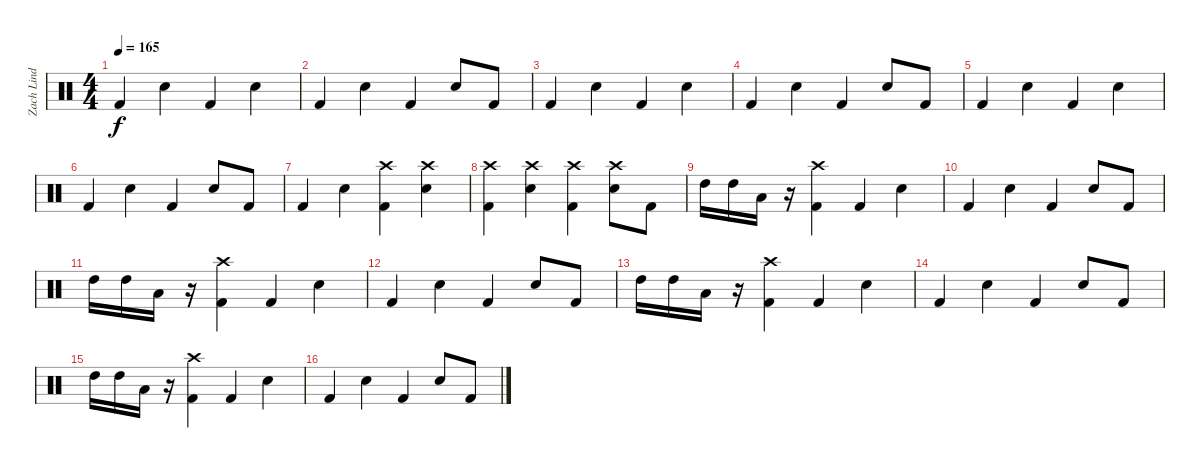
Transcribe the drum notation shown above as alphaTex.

\track ("Zach Lind (Drums)" "Zach Lind ") {instrument percussion}
\staff {score}
\articulation defaults
\ts (4 4)
\tempo 165
\clef neutral
\ks c "Kick (hit) 2".4{dy f} "Electric Snare (hit)".4 "Kick (hit) 2".4 "Electric Snare (hit)".4
|
"Kick (hit) 2".4 "Electric Snare (hit)".4 "Kick (hit) 2".4 "Electric Snare (hit)".8 "Kick (hit) 2".8 |
"Kick (hit) 2".4 "Electric Snare (hit)".4 "Kick (hit) 2".4 "Electric Snare (hit)".4 |
"Kick (hit) 2".4 "Electric Snare (hit)".4 "Kick (hit) 2".4 "Electric Snare (hit)".8 "Kick (hit) 2".8 |
"Kick (hit) 2".4 "Electric Snare (hit)".4 "Kick (hit) 2".4 "Electric Snare (hit)".4 |
"Kick (hit) 2".4 "Electric Snare (hit)".4 "Kick (hit) 2".4 "Electric Snare (hit)".8 "Kick (hit) 2".8 |
"Kick (hit) 2".4 "Electric Snare (hit)".4 ("Crash high (hit)" "Kick (hit) 2").4 ("Crash high (hit)" "Electric Snare (hit)").4 |
("Crash high (hit)" "Kick (hit) 2").4 ("Crash high (hit)" "Electric Snare (hit)").4 ("Crash high (hit)" "Kick (hit) 2").4 ("Crash high (hit)" "Electric Snare (hit)").8 "Kick (hit) 2".8 |
"High Tom (hit)".16 "High Tom (hit)".16 "Low Tom (hit)".16 r.16 ("Crash high (hit)" "Kick (hit) 2").4 "Kick (hit) 2".4 "Electric Snare (hit)".4 |
"Kick (hit) 2".4 "Electric Snare (hit)".4 "Kick (hit) 2".4 "Electric Snare (hit)".8 "Kick (hit) 2".8 |
"High Tom (hit)".16 "High Tom (hit)".16 "Low Tom (hit)".16 r.16 ("Crash high (hit)" "Kick (hit) 2").4 "Kick (hit) 2".4 "Electric Snare (hit)".4 |
"Kick (hit) 2".4 "Electric Snare (hit)".4 "Kick (hit) 2".4 "Electric Snare (hit)".8 "Kick (hit) 2".8 |
"High Tom (hit)".16 "High Tom (hit)".16 "Low Tom (hit)".16 r.16 ("Crash high (hit)" "Kick (hit) 2").4 "Kick (hit) 2".4 "Electric Snare (hit)".4 |
"Kick (hit) 2".4 "Electric Snare (hit)".4 "Kick (hit) 2".4 "Electric Snare (hit)".8 "Kick (hit) 2".8 |
"High Tom (hit)".16 "High Tom (hit)".16 "Low Tom (hit)".16 r.16 ("Crash high (hit)" "Kick (hit) 2").4 "Kick (hit) 2".4 "Electric Snare (hit)".4 |
"Kick (hit) 2".4 "Electric Snare (hit)".4 "Kick (hit) 2".4 "Electric Snare (hit)".8 "Kick (hit) 2".8
